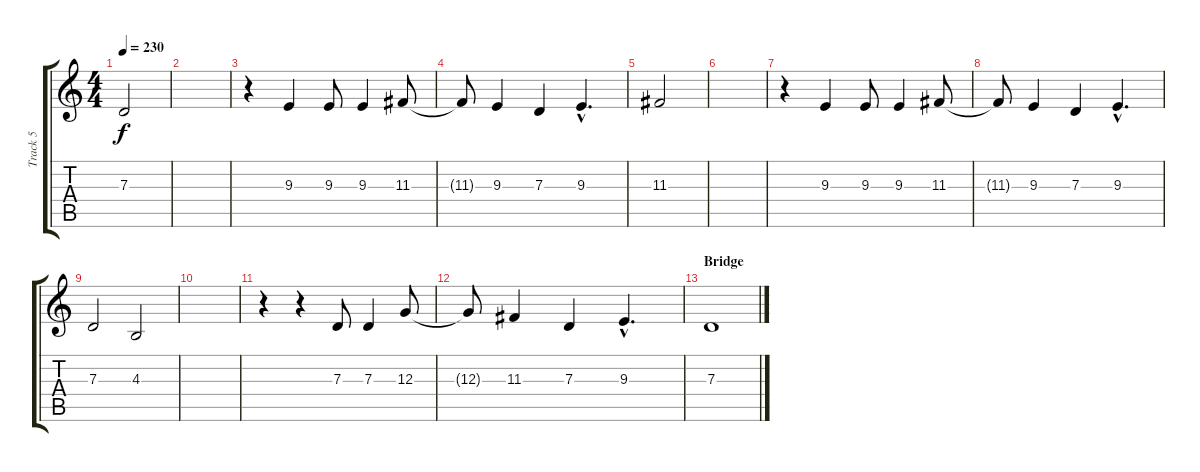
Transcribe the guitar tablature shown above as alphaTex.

\track ("Track 5" "Track 5") {instrument lead6voice}
\staff {score tabs}
\tuning (E4 B3 G3 D3 A2 E2) {hide}
\ts (4 4)
\tempo 230
\clef g2
\ks c
7.3.2{dy f} |
|
r.4 9.3.4 9.3.8 9.3.4 11.3.8 |
11.3{t}.8 9.3.4 7.3.4 9.3{hac}.4{d} |
11.3.2 |
|
r.4 9.3.4 9.3.8 9.3.4 11.3.8 |
11.3{t}.8 9.3.4 7.3.4 9.3{hac}.4{d} |
7.3.2 4.3.2 |
|
r.4 r.4 7.3.8 7.3.4 12.3.8 |
12.3{t}.8 11.3.4 7.3.4 9.3{hac}.4{d} |
\section ("" "Bridge")
7.3.1
